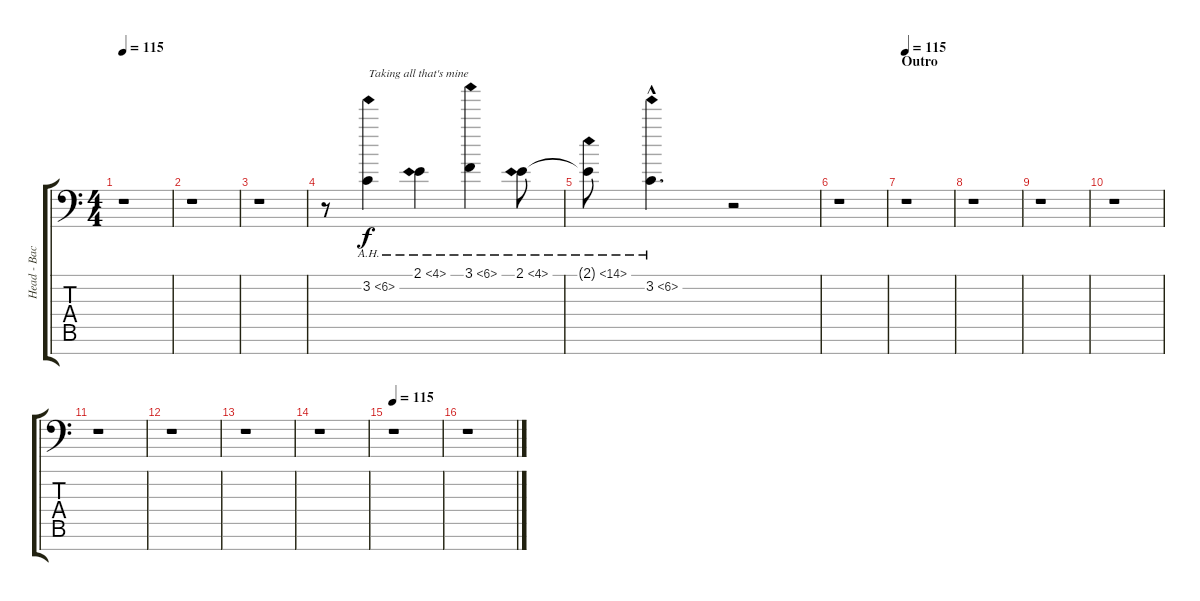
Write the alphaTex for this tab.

\track ("Head - Background vocals" "Head - Bac") {instrument lead2sawtooth}
\staff {score tabs}
\tuning (D4 A3 F3 C3 G2 D2 A1) {hide}
\ts (4 4)
\tempo 115
\clef f4
\ks c
r.1{dy f} |
r.1 |
r.1 |
r.8 3.2{ah 3}.4{txt "Taking all that's mine"} 2.1{ah 2}.4 3.1{ah 3}.4 2.1{ah 2}.8 |
2.1{ah 12 t}.8 3.2{ah 3 hac}.4{d} r.2 |
r.1 |
\section ("" "Outro")
\tempo 115
r.1 |
r.1 |
r.1 |
r.1 |
r.1 |
r.1 |
r.1 |
r.1 |
\tempo 115
r.1 |
r.1
